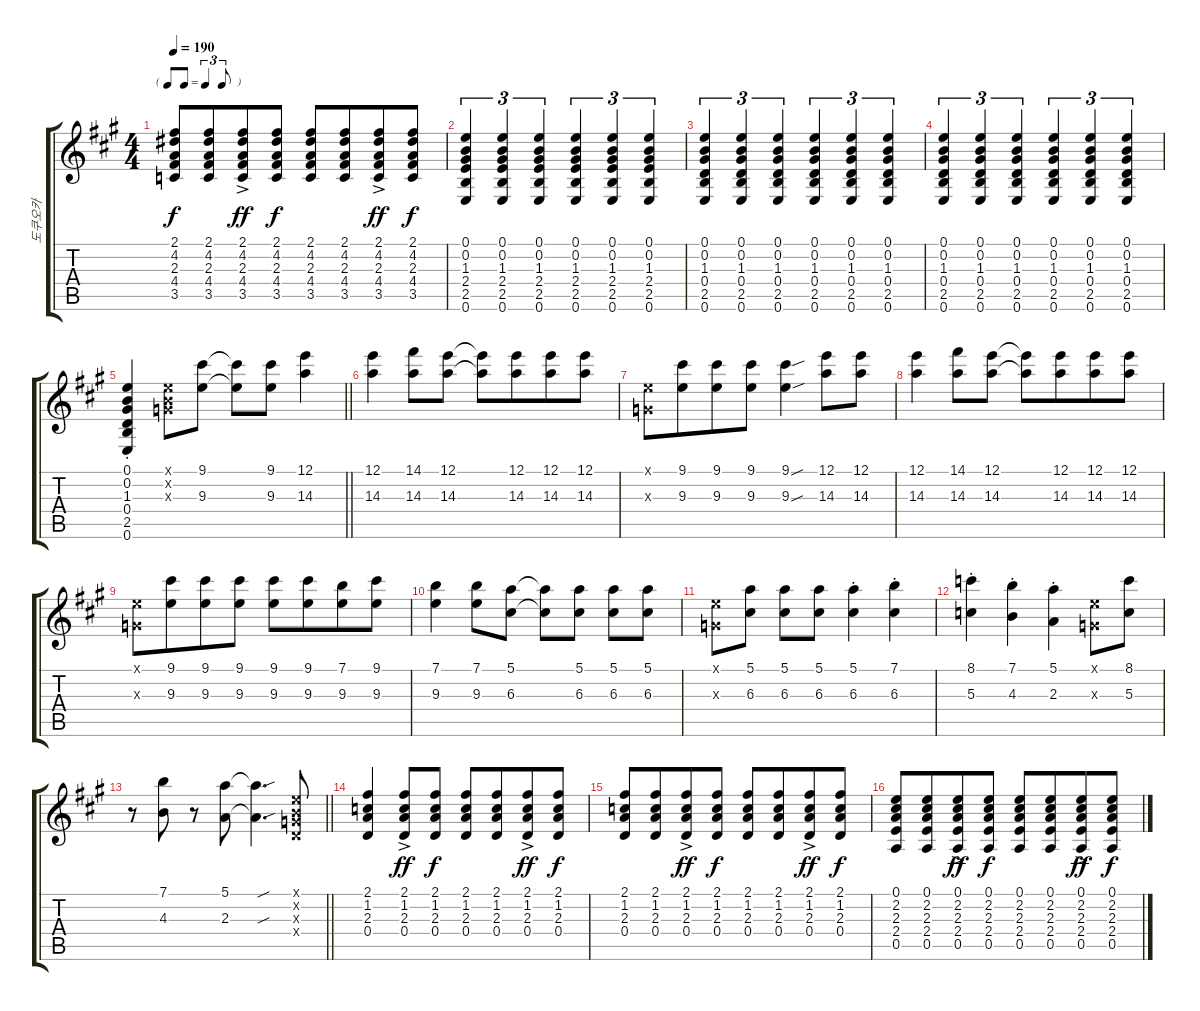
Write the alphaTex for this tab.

\track ("도쿠오카" "도쿠오카") {instrument acousticguitarsteel}
\staff {score tabs}
\tuning (E4 B3 G3 D3 A2 E2) {hide}
\ts (4 4)
\tf triplet8th
\tempo 190
\clef g2
\ks a
(2.1 4.2 2.3 4.4 3.5).8{dy f} (2.1 4.2 2.3 4.4 3.5).8{beam merge} (2.1{ac} 4.2{ac} 2.3{ac} 4.4{ac} 3.5{ac}).8{dy ff} (2.1 4.2 2.3 4.4 3.5).8{dy f} (2.1 4.2 2.3 4.4 3.5).8 (2.1 4.2 2.3 4.4 3.5).8{beam merge} (2.1{ac} 4.2{ac} 2.3{ac} 4.4{ac} 3.5{ac}).8{dy ff} (2.1 4.2 2.3 4.4 3.5).8{dy f} |
(0.1 0.2 1.3 2.4 2.5 0.6).4{tu (3 2)} (0.1 0.2 1.3 2.4 2.5 0.6).4{tu (3 2)} (0.1 0.2 1.3 2.4 2.5 0.6).4{tu (3 2)} (0.1 0.2 1.3 2.4 2.5 0.6).4{tu (3 2)} (0.1 0.2 1.3 2.4 2.5 0.6).4{tu (3 2)} (0.1 0.2 1.3 2.4 2.5 0.6).4{tu (3 2)} |
(0.1 0.2 1.3 0.4 2.5 0.6).4{tu (3 2)} (0.1 0.2 1.3 0.4 2.5 0.6).4{tu (3 2)} (0.1 0.2 1.3 0.4 2.5 0.6).4{tu (3 2)} (0.1 0.2 1.3 0.4 2.5 0.6).4{tu (3 2)} (0.1 0.2 1.3 0.4 2.5 0.6).4{tu (3 2)} (0.1 0.2 1.3 0.4 2.5 0.6).4{tu (3 2)} |
(0.1 0.2 1.3 0.4 2.5 0.6).4{tu (3 2)} (0.1 0.2 1.3 0.4 2.5 0.6).4{tu (3 2)} (0.1 0.2 1.3 0.4 2.5 0.6).4{tu (3 2)} (0.1 0.2 1.3 0.4 2.5 0.6).4{tu (3 2)} (0.1 0.2 1.3 0.4 2.5 0.6).4{tu (3 2)} (0.1 0.2 1.3 0.4 2.5 0.6).4{tu (3 2)} |
\barLineRight lightlight
(0.1{st} 0.2{st} 1.3{st} 0.4{st} 2.5{st} 0.6{st}).4 (0.1{x} 0.2{x} 0.3{x}).8 (9.1 9.3).8{volume 12} (9.1{t} 9.3{t}).8 (9.1 9.3).8 (12.1 14.3).4 |
(12.1 14.3).4 (14.1 14.3).8 (12.1 14.3).8 (12.1{t} 14.3{t}).8 (12.1 14.3).8{beam merge} (12.1 14.3).8 (12.1 14.3).8 |
(0.1{x} 0.3{x}).8 (9.1 9.3).8{beam merge} (9.1 9.3).8 (9.1 9.3).8 (9.1{sou} 9.3{sou}).4{beam merge} (12.1 14.3).8 (12.1 14.3).8 |
(12.1 14.3).4 (14.1 14.3).8 (12.1 14.3).8 (12.1{t} 14.3{t}).8 (12.1 14.3).8{beam merge} (12.1 14.3).8 (12.1 14.3).8 |
(0.1{x} 0.3{x}).8 (9.1 9.3).8{beam merge} (9.1 9.3).8 (9.1 9.3).8 (9.1 9.3).8 (9.1 9.3).8{beam merge} (7.1 9.3).8 (9.1 9.3).8 |
(7.1 9.3).4 (7.1 9.3).8 (5.1 6.3).8 (5.1{t} 6.3{t}).8 (5.1 6.3).8 (5.1 6.3).8 (5.1 6.3).8 |
(0.1{x} 0.3{x}).8 (5.1 6.3).8 (5.1 6.3).8 (5.1 6.3).8 (5.1{st} 6.3{st}).4 (7.1{st} 6.3{st}).4 |
(8.1{st} 5.3{st}).4 (7.1{st} 4.3{st}).4 (5.1{st} 2.3{st}).4 (0.1{x} 0.3{x}).8 (8.1 5.3).8 |
\barLineRight lightlight
r.8 (7.1 4.3).8 r.8 (5.1 2.3).8 (5.1{sou t} 2.3{sou t}).4{d} (0.1{x} 0.2{x} 0.3{x} 0.4{x}).8{volume 10} |
(2.1 1.2 2.3 0.4).4{beam merge} (2.1{ac} 1.2{ac} 2.3{ac} 0.4{ac}).8{dy ff} (2.1 1.2 2.3 0.4).8{dy f} (2.1 1.2 2.3 0.4).8 (2.1 1.2 2.3 0.4).8{beam merge} (2.1{ac} 1.2{ac} 2.3{ac} 0.4{ac}).8{dy ff} (2.1 1.2 2.3 0.4).8{dy f} |
(2.1 1.2 2.3 0.4).8 (2.1 1.2 2.3 0.4).8{beam merge} (2.1{ac} 1.2{ac} 2.3{ac} 0.4{ac}).8{dy ff} (2.1 1.2 2.3 0.4).8{dy f} (2.1 1.2 2.3 0.4).8 (2.1 1.2 2.3 0.4).8{beam merge} (2.1{ac} 1.2{ac} 2.3{ac} 0.4{ac}).8{dy ff} (2.1 1.2 2.3 0.4).8{dy f} |
(0.1 2.2 2.3 2.4 0.5).8 (0.1 2.2 2.3 2.4 0.5).8{beam merge} (0.1{ac} 2.2{ac} 2.3{ac} 2.4{ac} 0.5{ac}).8{dy ff} (0.1 2.2 2.3 2.4 0.5).8{dy f} (0.1 2.2 2.3 2.4 0.5).8 (0.1 2.2 2.3 2.4 0.5).8{beam merge} (0.1{ac} 2.2{ac} 2.3{ac} 2.4{ac} 0.5{ac}).8{dy ff} (0.1 2.2 2.3 2.4 0.5).8{dy f}
